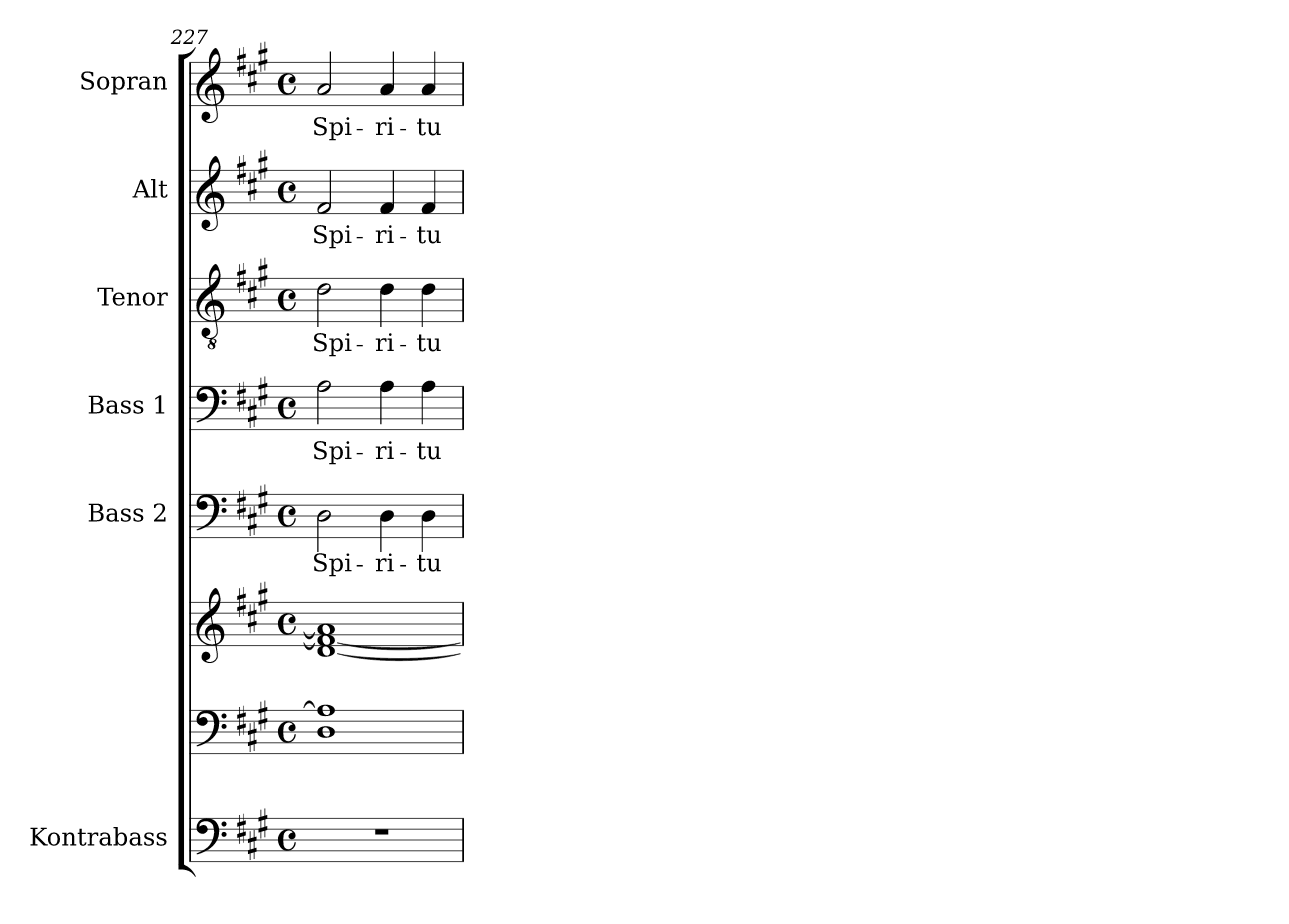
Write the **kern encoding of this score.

**kern	**kern	**kern	**kern	**text	**kern	**text	**kern	**text	**kern	**text	**kern	**text
*part7	*part6	*part6	*part5	*part5	*part4	*part4	*part3	*part3	*part2	*part2	*part1	*part1
*staff8	*staff7	*staff6	*staff5	*staff5	*staff4	*staff4	*staff3	*staff3	*staff2	*staff2	*staff1	*staff1
*I"Kontrabass	*	*	*I"Bass 2	*	*I"Bass 1	*	*I"Tenor	*	*I"Alt	*	*I"Sopran	*
*I'Kb.	*	*	*I'B. 2	*	*I'B. 1	*	*I'T.	*	*I'A.	*	*I'S.	*
!!LO:LB:g=z
*clefF4	*clefF4	*clefG2	*clefF4	*	*clefF4	*	*clefGv2	*	*clefG2	*	*clefG2	*
*ITrd7c12	*	*	*	*	*	*	*	*	*	*	*	*
*k[f#c#g#]	*k[f#c#g#]	*k[f#c#g#]	*k[f#c#g#]	*	*k[f#c#g#]	*	*k[f#c#g#]	*	*k[f#c#g#]	*	*k[f#c#g#]	*
*A:	*A:	*A:	*A:	*	*A:	*	*A:	*	*A:	*	*A:	*
*M4/4	*M4/4	*M4/4	*M4/4	*	*M4/4	*	*M4/4	*	*M4/4	*	*M4/4	*
*met(c)	*met(c)	*met(c)	*met(c)	*	*met(c)	*	*met(c)	*	*met(c)	*	*met(c)	*
=227	=227	=227	=227	=227	=227	=227	=227	=227	=227	=227	=227	=227
!	!	!	!	!LO:LY:b	!	!LO:LY:b	!	!LO:LY:b	!	!LO:LY:b	!	!LO:LY:b
1r	1D 1A]	[1d 1f#_ 1a]	2D\	Spi-	2A\	Spi-	2d\	Spi-	2f#/	Spi-	2a/	Spi-
!	!	!	!	!LO:LY:b	!	!LO:LY:b	!	!LO:LY:b	!	!LO:LY:b	!	!LO:LY:b
.	.	.	4D\	-ri-	4A\	-ri-	4d\	-ri-	4f#/	-ri-	4a/	-ri-
!	!	!	!	!LO:LY:b	!	!LO:LY:b	!	!LO:LY:b	!	!LO:LY:b	!	!LO:LY:b
.	.	.	4D\	-tu	4A\	-tu	4d\	-tu	4f#/	-tu	4a/	-tu
=	=	=	=	=	=	=	=	=	=	=	=	=
*-	*-	*-	*-	*-	*-	*-	*-	*-	*-	*-	*-	*-
